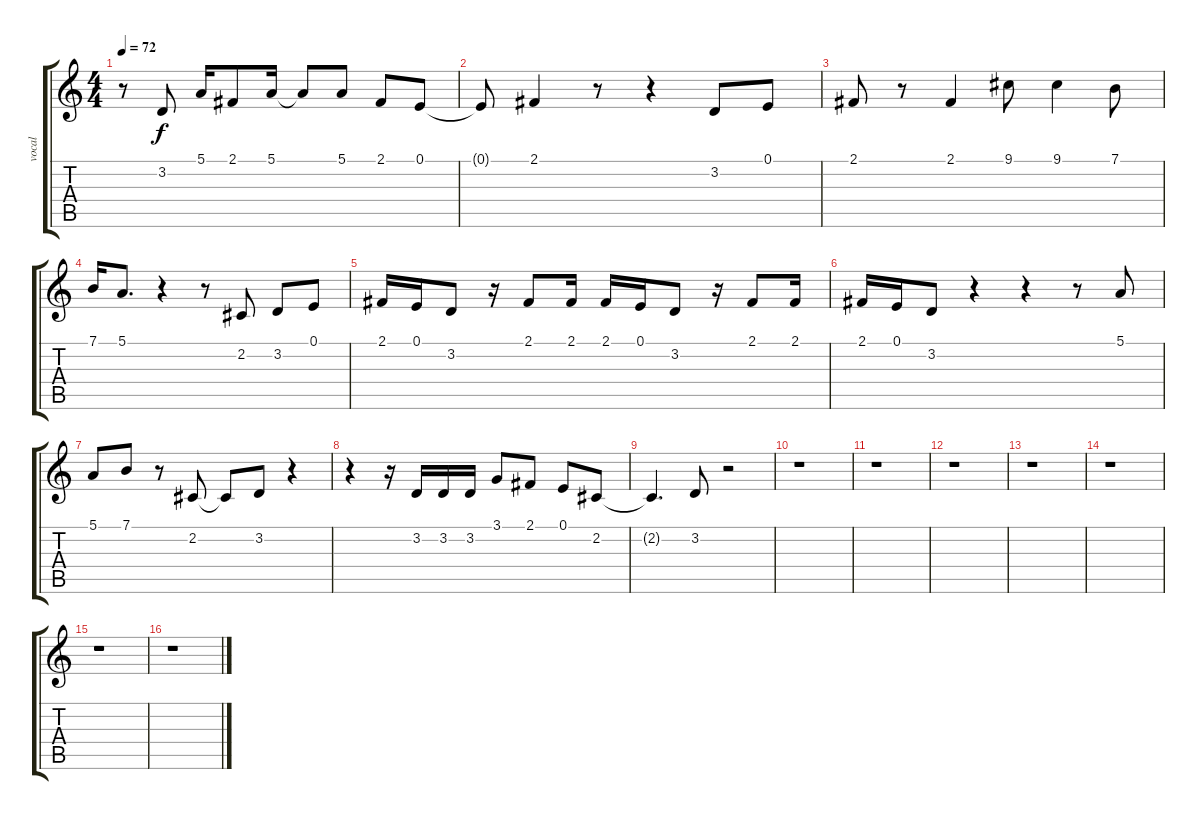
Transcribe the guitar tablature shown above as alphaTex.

\track ("vocal" "vocal") {instrument pad7halo}
\staff {score tabs}
\tuning (E4 B3 G3 D3 A2 E2) {hide}
\ts (4 4)
\tempo 72
\clef g2
\ks c
r.8{dy f} 3.2.8 5.1.16 2.1.8 5.1.16 5.1{t}.8 5.1.8 2.1.8 0.1.8 |
0.1{t}.8 2.1.4 r.8 r.4 3.2.8 0.1.8 |
2.1.8 r.8 2.1.4 9.1.8 9.1.4 7.1.8 |
7.1.16 5.1.8{d} r.4 r.8 2.2.8 3.2.8 0.1.8 |
2.1.16 0.1.16 3.2.8 r.16 2.1.8 2.1.16 2.1.16 0.1.16 3.2.8 r.16 2.1.8 2.1.16 |
2.1.16 0.1.16 3.2.8 r.4 r.4 r.8 5.1.8 |
5.1.8 7.1.8 r.8 2.2.8 2.2{t}.8 3.2.8 r.4 |
r.4 r.16 3.2.16 3.2.16 3.2.16 3.1.8 2.1.8 0.1.8 2.2.8 |
2.2{t}.4{d} 3.2.8 r.2 |
r.1 |
r.1 |
r.1 |
r.1 |
r.1 |
r.1 |
r.1
